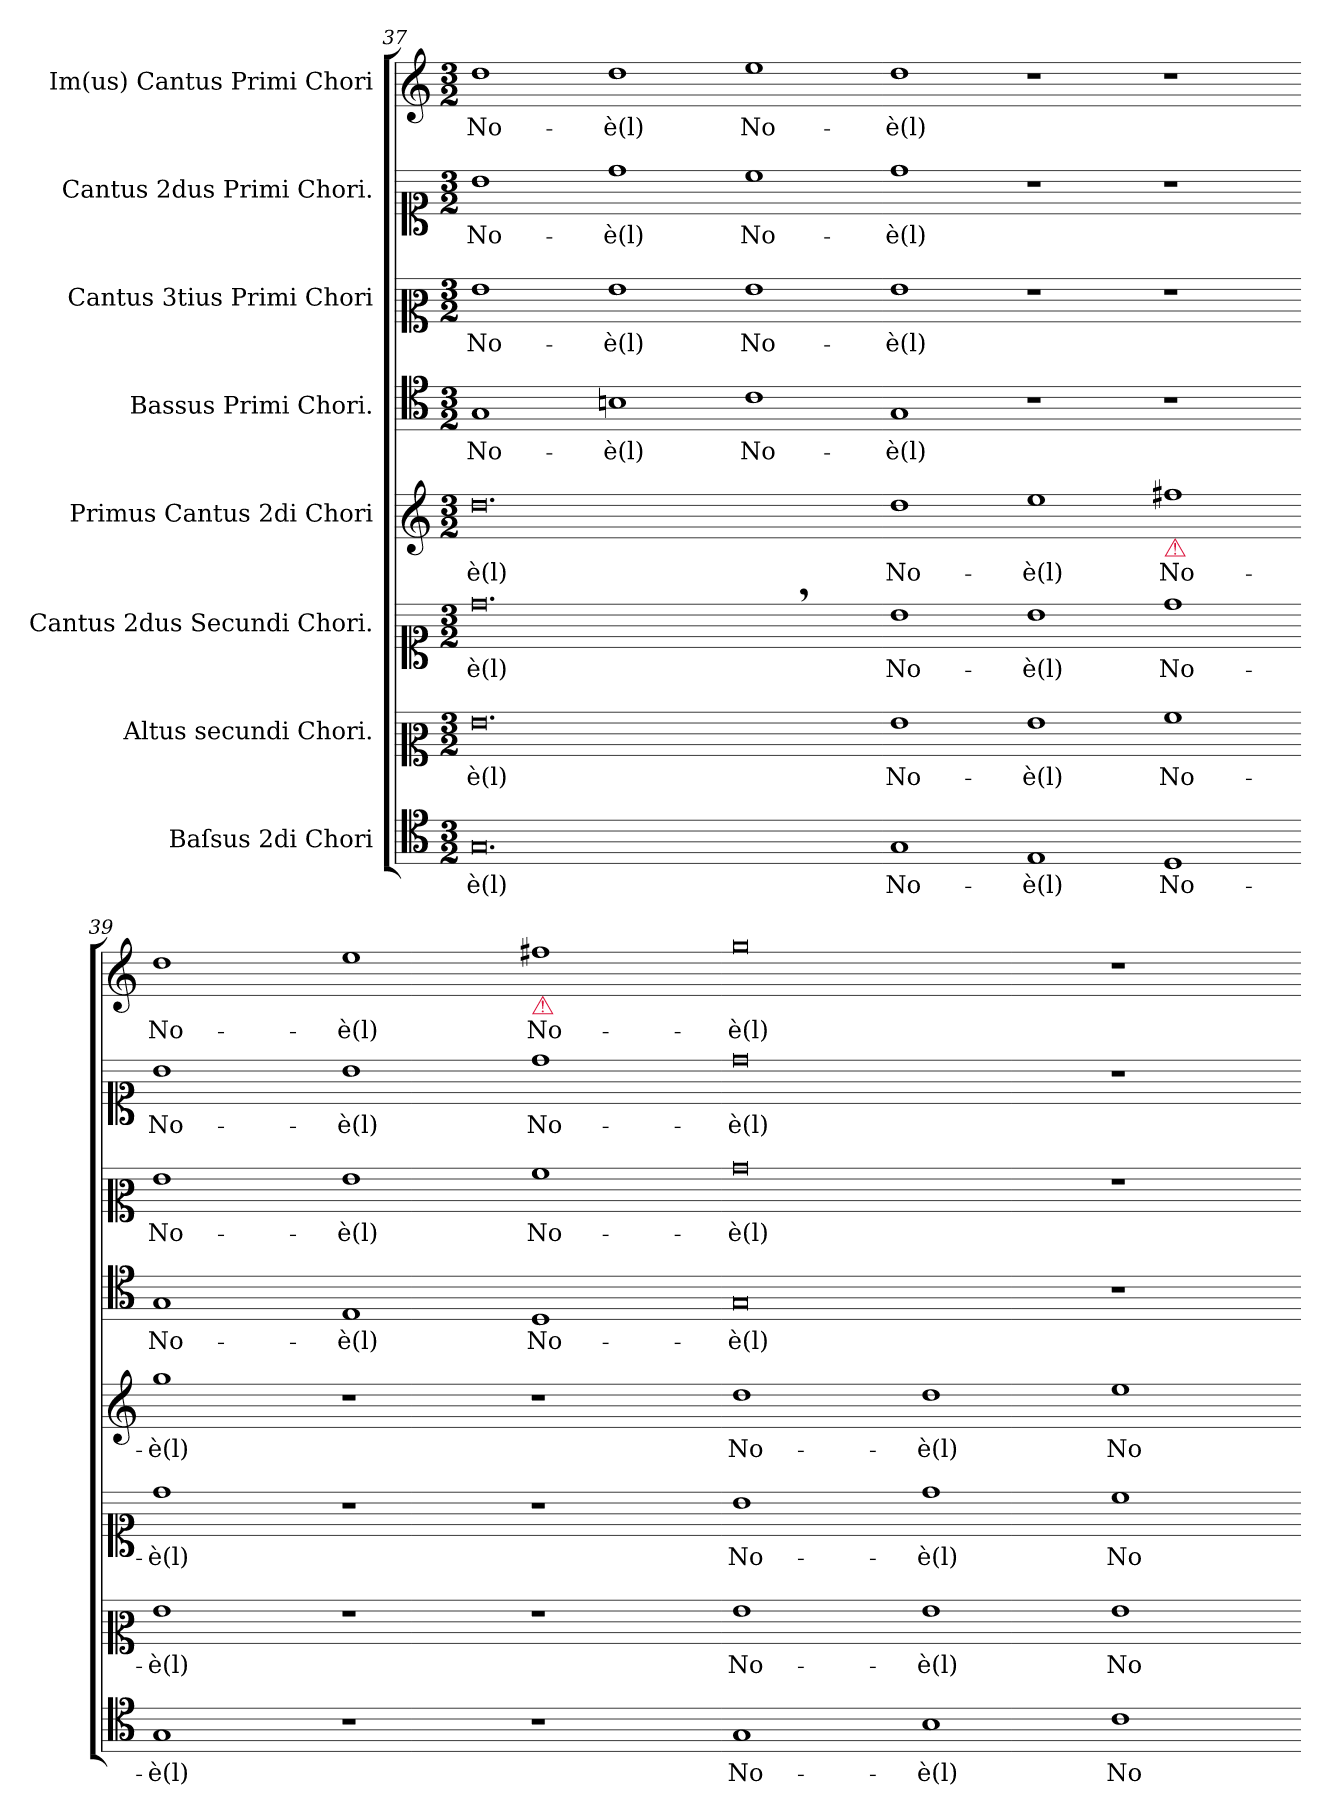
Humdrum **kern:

**kern	**text	**kern	**text	**kern	**text	**kern	**text	**kern	**text	**kern	**text	**kern	**text	**kern	**text
*part8	*part8	*part7	*part7	*part6	*part6	*part5	*part5	*part4	*part4	*part3	*part3	*part2	*part2	*part1	*part1
*staff8	*staff8	*staff7	*staff7	*staff6	*staff6	*staff5	*staff5	*staff4	*staff4	*staff3	*staff3	*staff2	*staff2	*staff1	*staff1
*I"Baſsus 2di Chori	*	*I"Altus secundi Chori.	*	*I"Cantus 2dus Secundi Chori.	*	*I"Primus Cantus 2di Chori	*	*I"Bassus Primi Chori.	*	*I"Cantus 3tius Primi Chori	*	*I"Cantus 2dus Primi Chori.	*	*I"Im(us) Cantus Primi Chori	*
*clefC4	*	*clefC2	*	*clefC1	*	*clefG2	*	*clefC4	*	*clefC2	*	*clefC1	*	*clefG2	*
*k[]	*	*k[]	*	*k[]	*	*k[]	*	*k[]	*	*k[]	*	*k[]	*	*k[]	*
*M3/2	*	*M3/2	*	*M3/2	*	*M3/2	*	*M3/2	*	*M3/2	*	*M3/2	*	*M3/2	*
=37	=37	=37	=37	=37	=37	=37	=37	=37	=37	=37	=37	=37	=37	=37	=37
0.G	-è(l)	0.g	-è(l)	0.dd,<	-è(l)	0.dd	-è(l)	1G	No-	1g	No-	1b	No-	1dd	No-
.	.	.	.	.	.	.	.	1Bn\	-è(l)	1g\	-è(l)	1dd\	-è(l)	1dd\	-è(l)
.	.	.	.	.	.	.	.	1c	No-	1g	No-	1cc	No-	1ee	No-
=38-	=38-	=38-	=38-	=38-	=38-	=38-	=38-	=38-	=38-	=38-	=38-	=38-	=38-	=38-	=38-
1G	No-	1g	No-	1b	No-	1dd	No-	1G	-è(l)	1g	-è(l)	1dd	-è(l)	1dd	-è(l)
1E	-è(l)	1g	-è(l)	1b	-è(l)	1ee	-è(l)	1r	.	1r	.	1r	.	1r	.
!	!	!	!	!	!	!LO:TX:b:color=crimson:t=⚠	!	!	!	!	!	!	!	!	!
1D	No-	1a	No-	1dd	No-	1ff#X	No-	1r	.	1r	.	1r	.	1r	.
=39-	=39-	=39-	=39-	=39-	=39-	=39-	=39-	=39-	=39-	=39-	=39-	=39-	=39-	=39-	=39-
1G	-è(l)	1g	-è(l)	1dd	-è(l)	1gg	-è(l)	1G	No-	1g	No-	1b	No-	1dd	No-
1r	.	1r	.	1r	.	1r	.	1E/	-è(l)	1g\	-è(l)	1b\	-è(l)	1ee\	-è(l)
!	!	!	!	!	!	!	!	!	!	!	!	!	!	!LO:TX:b:color=crimson:t=⚠	!
1r	.	1r	.	1r	.	1r	.	1D	No-	1a	No-	1dd	No-	1ff#X	No-
=40-	=40-	=40-	=40-	=40-	=40-	=40-	=40-	=40-	=40-	=40-	=40-	=40-	=40-	=40-	=40-
1G	No-	1g	No-	1b	No-	1dd	No-	0G	-è(l)	0b	-è(l)	0dd	-è(l)	0gg	-è(l)
1B	-è(l)	1g	-è(l)	1dd	-è(l)	1dd	-è(l)	.	.	.	.	.	.	.	.
1c	No-	1g	No-	1cc	No-	1ee	No-	1r	.	1r	.	1r	.	1r	.
=-	=-	=-	=-	=-	=-	=-	=-	=-	=-	=-	=-	=-	=-	=-	=-
*-	*-	*-	*-	*-	*-	*-	*-	*-	*-	*-	*-	*-	*-	*-	*-
